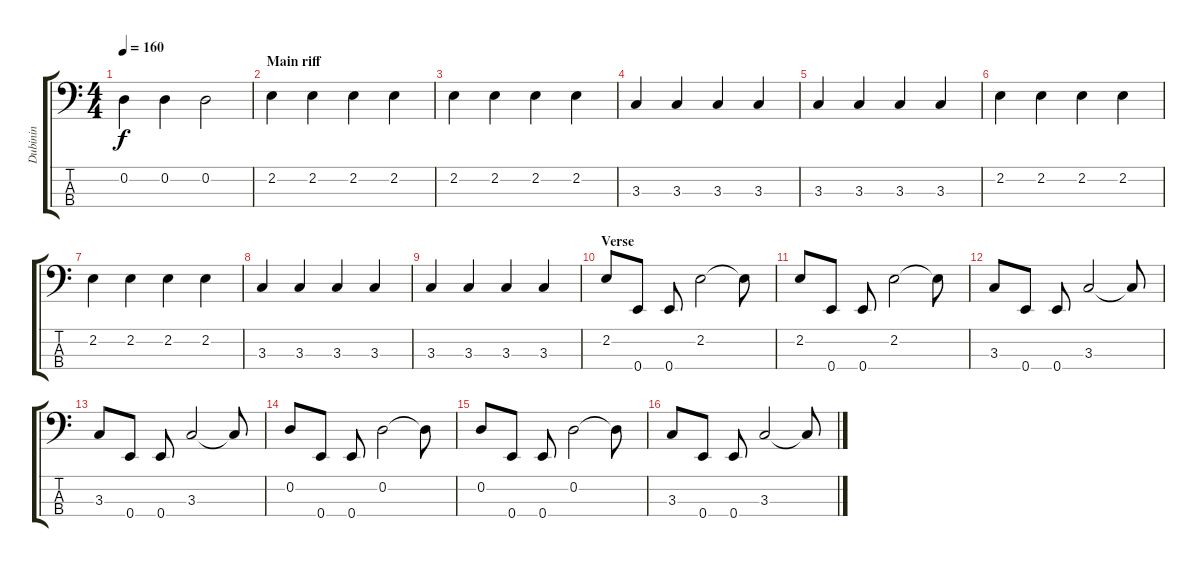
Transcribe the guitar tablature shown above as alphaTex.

\track ("Dubinin" "Dubinin") {instrument electricbassfinger}
\staff {score tabs}
\tuning (G2 D2 A1 E1) {hide}
\ts (4 4)
\tempo 160
\clef f4
\ks c
0.2.4{dy f} 0.2.4 0.2.2 |
\section ("" "Main riff")
2.2.4 2.2.4 2.2.4 2.2.4 |
2.2.4 2.2.4 2.2.4 2.2.4 |
3.3.4 3.3.4 3.3.4 3.3.4 |
3.3.4 3.3.4 3.3.4 3.3.4 |
2.2.4 2.2.4 2.2.4 2.2.4 |
2.2.4 2.2.4 2.2.4 2.2.4 |
3.3.4 3.3.4 3.3.4 3.3.4 |
3.3.4 3.3.4 3.3.4 3.3.4 |
\section ("" "Verse")
2.2.8 0.4.8 0.4.8 2.2.2 2.2{t}.8 |
2.2.8 0.4.8 0.4.8 2.2.2 2.2{t}.8 |
3.3.8 0.4.8 0.4.8 3.3.2 3.3{t}.8 |
3.3.8 0.4.8 0.4.8 3.3.2 3.3{t}.8 |
0.2.8 0.4.8 0.4.8 0.2.2 0.2{t}.8 |
0.2.8 0.4.8 0.4.8 0.2.2 0.2{t}.8 |
3.3.8 0.4.8 0.4.8 3.3.2 3.3{t}.8
